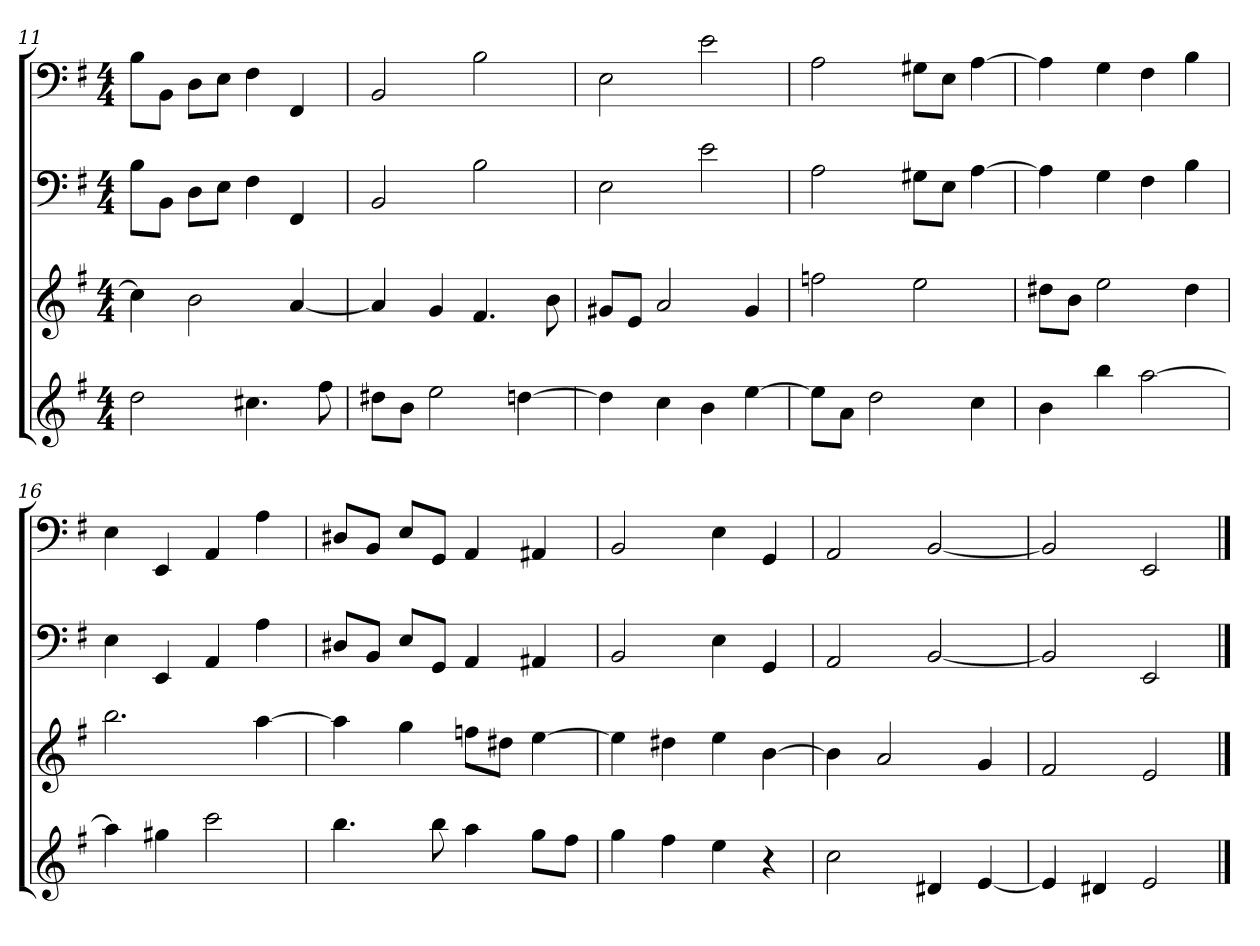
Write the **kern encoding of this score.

**kern	**kern	**kern	**kern
*part4	*part3	*part2	*part1
*staff4	*staff3	*staff2	*staff1
*k[f#]	*k[f#]	*k[f#]	*k[f#]
*e:	*e:	*e:	*e:
*M4/4	*M4/4	*M4/4	*M4/4
=11	=11	=11	=11
2dd	4cc#]	8BL	8BL
.	.	8BBJ	8BBJ
.	2b	8DL	8DL
.	.	8EJ	8EJ
4.cc#X	.	4F#	4F#
.	[4a	4FF#	4FF#
8ff#	.	.	.
=12	=12	=12	=12
8dd#XL	4a]	2BB	2BB
8bJ	.	.	.
2ee	4g	.	.
.	4.f#	2B	2B
[4ddn	.	.	.
.	8b	.	.
=13	=13	=13	=13
4dd]	8g#XL	2E	2E
.	8eJ	.	.
4cc	2a	.	.
4b	.	2e	2e
[4ee	4g#	.	.
=14	=14	=14	=14
8eeL]	2ffn	2A	2A
8aJ	.	.	.
2dd	.	.	.
.	2ee	8G#XL	8G#XL
.	.	8EJ	8EJ
4cc	.	[4A	[4A
=15	=15	=15	=15
4b	8dd#XL	4A]	4A]
.	8bJ	.	.
4bb	2ee	4G	4G
[2aa	.	4F#	4F#
.	4dd#	4B	4B
=16	=16	=16	=16
4aa]	2.bb	4E	4E
4gg#X	.	4EE	4EE
2ccc	.	4AA	4AA
.	[4aa	4A	4A
=17	=17	=17	=17
4.bb	4aa]	8D#XL	8D#XL
.	.	8BBJ	8BBJ
.	4gg	8EL	8EL
8bb	.	8GGJ	8GGJ
4aa	8ffnL	4AA	4AA
.	8dd#XJ	.	.
8ggL	[4ee	4AA#X	4AA#X
8ff#J	.	.	.
=18	=18	=18	=18
4gg	4ee]	2BB	2BB
4ff#	4dd#X	.	.
4ee	4ee	4E	4E
4r	[4b	4GG	4GG
=19	=19	=19	=19
2cc	4b]	2AA	2AA
.	2a	.	.
4d#X	.	[2BB	[2BB
[4e	4g	.	.
=20	=20	=20	=20
4e]	2f#	2BB]	2BB]
4d#X	.	.	.
2e	2e	2EE	2EE
==	==	==	==
*-	*-	*-	*-
